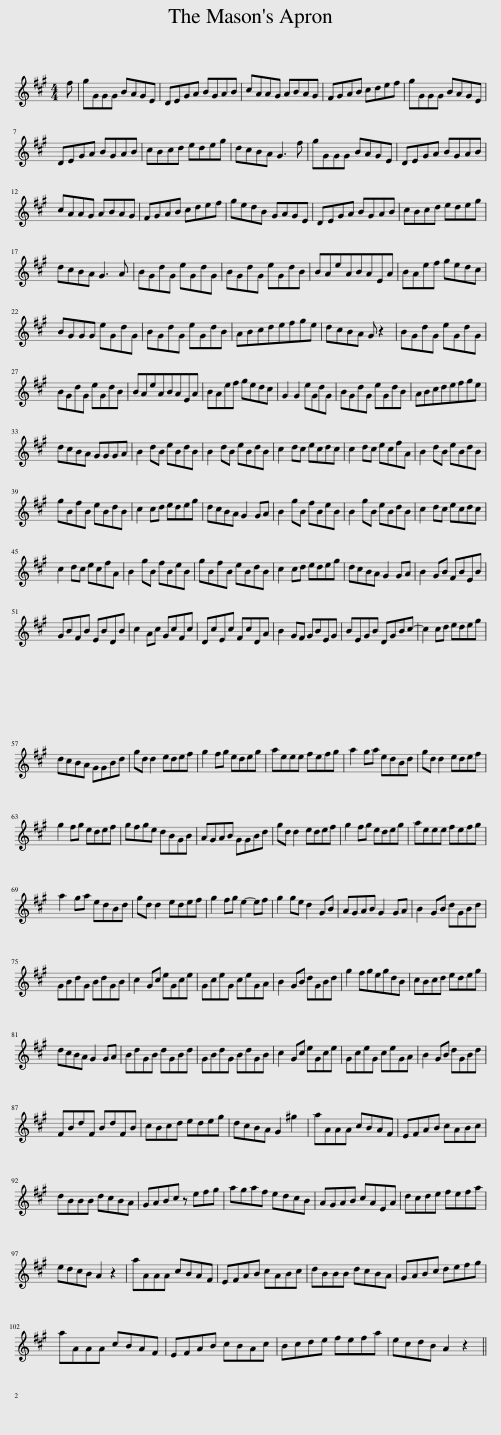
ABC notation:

X:1
L:1/8
M:4/4
I:linebreak $
K:A
V:1 treble
V:1
 f | gGGG BAGE | DEGA BGAB | cAAG ABAG | FGAB cdef | %5
 gGGG BAGE |$ DEGA BGAB | cBcd edeg | dcBA G3 f | gGGG BAGE | %10
 DEGA BGAB |$ cAAG ABAG | FGAB cdef | gedB GAGE | DEGA BGAB | %15
 cBcd edeg |$ dcBA G3 A | BGdG eGdG | BGdG eGdB | BAeABAEA | %20
 BAef gedc |$ BGGG eGdG | BGdG eGdB | ABcdefge | dcBA G z2 | %25
 BGdG eGdG |$ BGdG eGdB | BAeABAEA | BAef gedc | G2 G2 eGdG | %30
 BGdG eGdB | ABcdefge |$ dcBA GGGA | B2 dB eBdB | B2 dB eBdB | %35
 c2 dc ecdc | c2 dc ecfA | B2 dB eBdB |$ gBfB eBdB | c2 cd edeg | %40
 dcBA G2 GA | B2 gB fBeB | B2 gB eBdB | c2 dc ecdc |$ c2 dc ecfA | %45
 B2 gB fBeB | gBfB eBdB | c2 cd edeg | dcBA G2 GA | B2 GB FBEB |$ %50
 GBFB EBDB | c2 Ac GcFc | DcEc FcDA | B2 GF GBEG | BEGB DGBc- | %55
 c2 cd edeg |$ dcBA GGBd | gd d2 edef | g2 fg edeg | aeee fefg | %60
 a2 ga edBd | gd d2 edef |$ g2 fg edef | gfge dBGB | AGAB GGBd | %65
 gd d2 edef | g2 fg edeg | aeee fefg |$ a2 ga edBd | gd d2 edef | %70
 g2 fg e2- ef | g2 ge d2 GB | AGAB G2 GA | B2 GB dGBd |$ GBdG BdGB | %75
 c2 Gc eGce | GceG ceGA | B2 GB dGBd | g2 fgegdB | cBcd edeg |$ %80
 dcBA G2 GA | BdGB dGBd | GBdG BdGB | c2 Gc eGce | GceG ceGA | %85
 B2 GB dGBd |$ FBdF BdFB | cBcd edeg | dcBA G2 ^g2 | aAAA cBAF | %90
 EFAB cABc |$ dBBB dcBA | GABc z efg | agaf edcB | AGAB cAEA | %95
 dcde fefa |$ edcB A2 z2 | aAAA cBAF | EFAB cABc | dBBB dcBA | %100
 GABc defg |$ aAAA cBAF | EFAB cBAc | Bcde fefa | ecdB A2 z2 || %105
